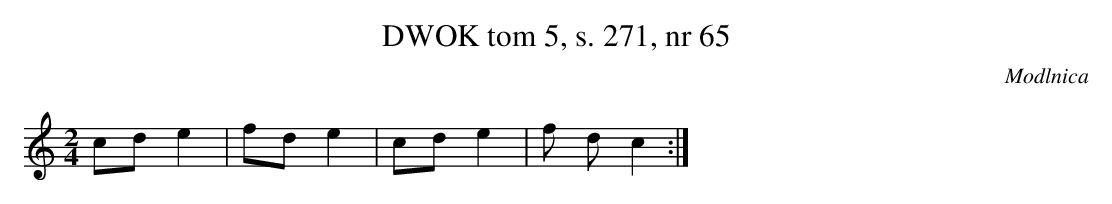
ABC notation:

X:1
T: DWOK tom 5, s. 271, nr 65
O:Modlnica
L: 1/16
M: 2/4
K: C
c2d2 e4 | f2d2 e4 | c2d2 e4 | f2 d2 c4 :|
